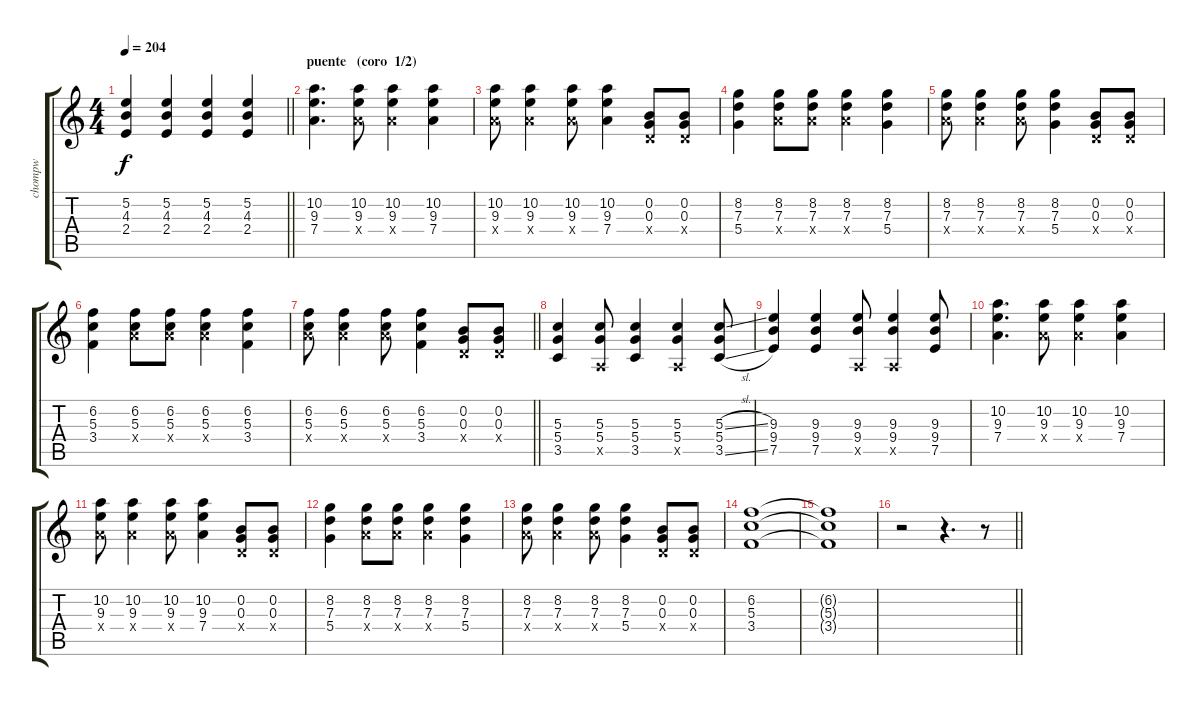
\track ("chompw" "chompw") {instrument distortionguitar}
\staff {score tabs}
\tuning (E4 B3 G3 D3 A2 E2) {hide}
\ts (4 4)
\tempo 204
\clef g2
\barLineRight lightlight
\ks c
(5.2 4.3 2.4).4{dy f} (5.2 4.3 2.4).4 (5.2 4.3 2.4).4 (5.2 4.3 2.4).4 |
\section ("" "puente   (coro  1/2)")
(10.2 9.3 7.4).4{d} (10.2 9.3 7.4{x}).8 (10.2 9.3 7.4{x}).4 (10.2 9.3 7.4).4 |
(10.2 9.3 7.4{x}).8 (10.2 9.3 7.4{x}).4 (10.2 9.3 7.4{x}).8 (10.2 9.3 7.4).4 (0.2 0.3 0.4{x}).8 (0.2 0.3 0.4{x}).8 |
(8.2 7.3 5.4).4 (8.2 7.3 7.4{x}).8 (8.2 7.3 7.4{x}).8 (8.2 7.3 7.4{x}).4 (8.2 7.3 5.4).4 |
(8.2 7.3 7.4{x}).8 (8.2 7.3 7.4{x}).4 (8.2 7.3 7.4{x}).8 (8.2 7.3 5.4).4 (0.2 0.3 0.4{x}).8 (0.2 0.3 0.4{x}).8 |
(6.2 5.3 3.4).4 (6.2 5.3 7.4{x}).8 (6.2 5.3 7.4{x}).8 (6.2 5.3 7.4{x}).4 (6.2 5.3 3.4).4 |
\barLineRight lightlight
(6.2 5.3 7.4{x}).8 (6.2 5.3 7.4{x}).4 (6.2 5.3 7.4{x}).8 (6.2 5.3 3.4).4 (0.2 0.3 0.4{x}).8 (0.2 0.3 0.4{x}).8 |
(5.3 5.4 3.5).4 (5.3 5.4 0.5{x}).8 (5.3 5.4 3.5).4 (5.3 5.4 0.5{x}).4 (5.3{sl} 5.4 3.5{sl}).8 |
(9.3 9.4 7.5).4 (9.3 9.4 7.5).4 (9.3 9.4 0.5{x}).8 (9.3 9.4 0.5{x}).4 (9.3 9.4 7.5).8 |
(10.2 9.3 7.4).4{d} (10.2 9.3 7.4{x}).8 (10.2 9.3 7.4{x}).4 (10.2 9.3 7.4).4 |
(10.2 9.3 7.4{x}).8 (10.2 9.3 7.4{x}).4 (10.2 9.3 7.4{x}).8 (10.2 9.3 7.4).4 (0.2 0.3 0.4{x}).8 (0.2 0.3 0.4{x}).8 |
(8.2 7.3 5.4).4 (8.2 7.3 7.4{x}).8 (8.2 7.3 7.4{x}).8 (8.2 7.3 7.4{x}).4 (8.2 7.3 5.4).4 |
(8.2 7.3 7.4{x}).8 (8.2 7.3 7.4{x}).4 (8.2 7.3 7.4{x}).8 (8.2 7.3 5.4).4 (0.2 0.3 0.4{x}).8 (0.2 0.3 0.4{x}).8 |
(6.2 5.3 3.4).1 |
(6.2{t} 5.3{t} 3.4{t}).1 |
\barLineRight lightlight
r.2 r.4{d} r.8
